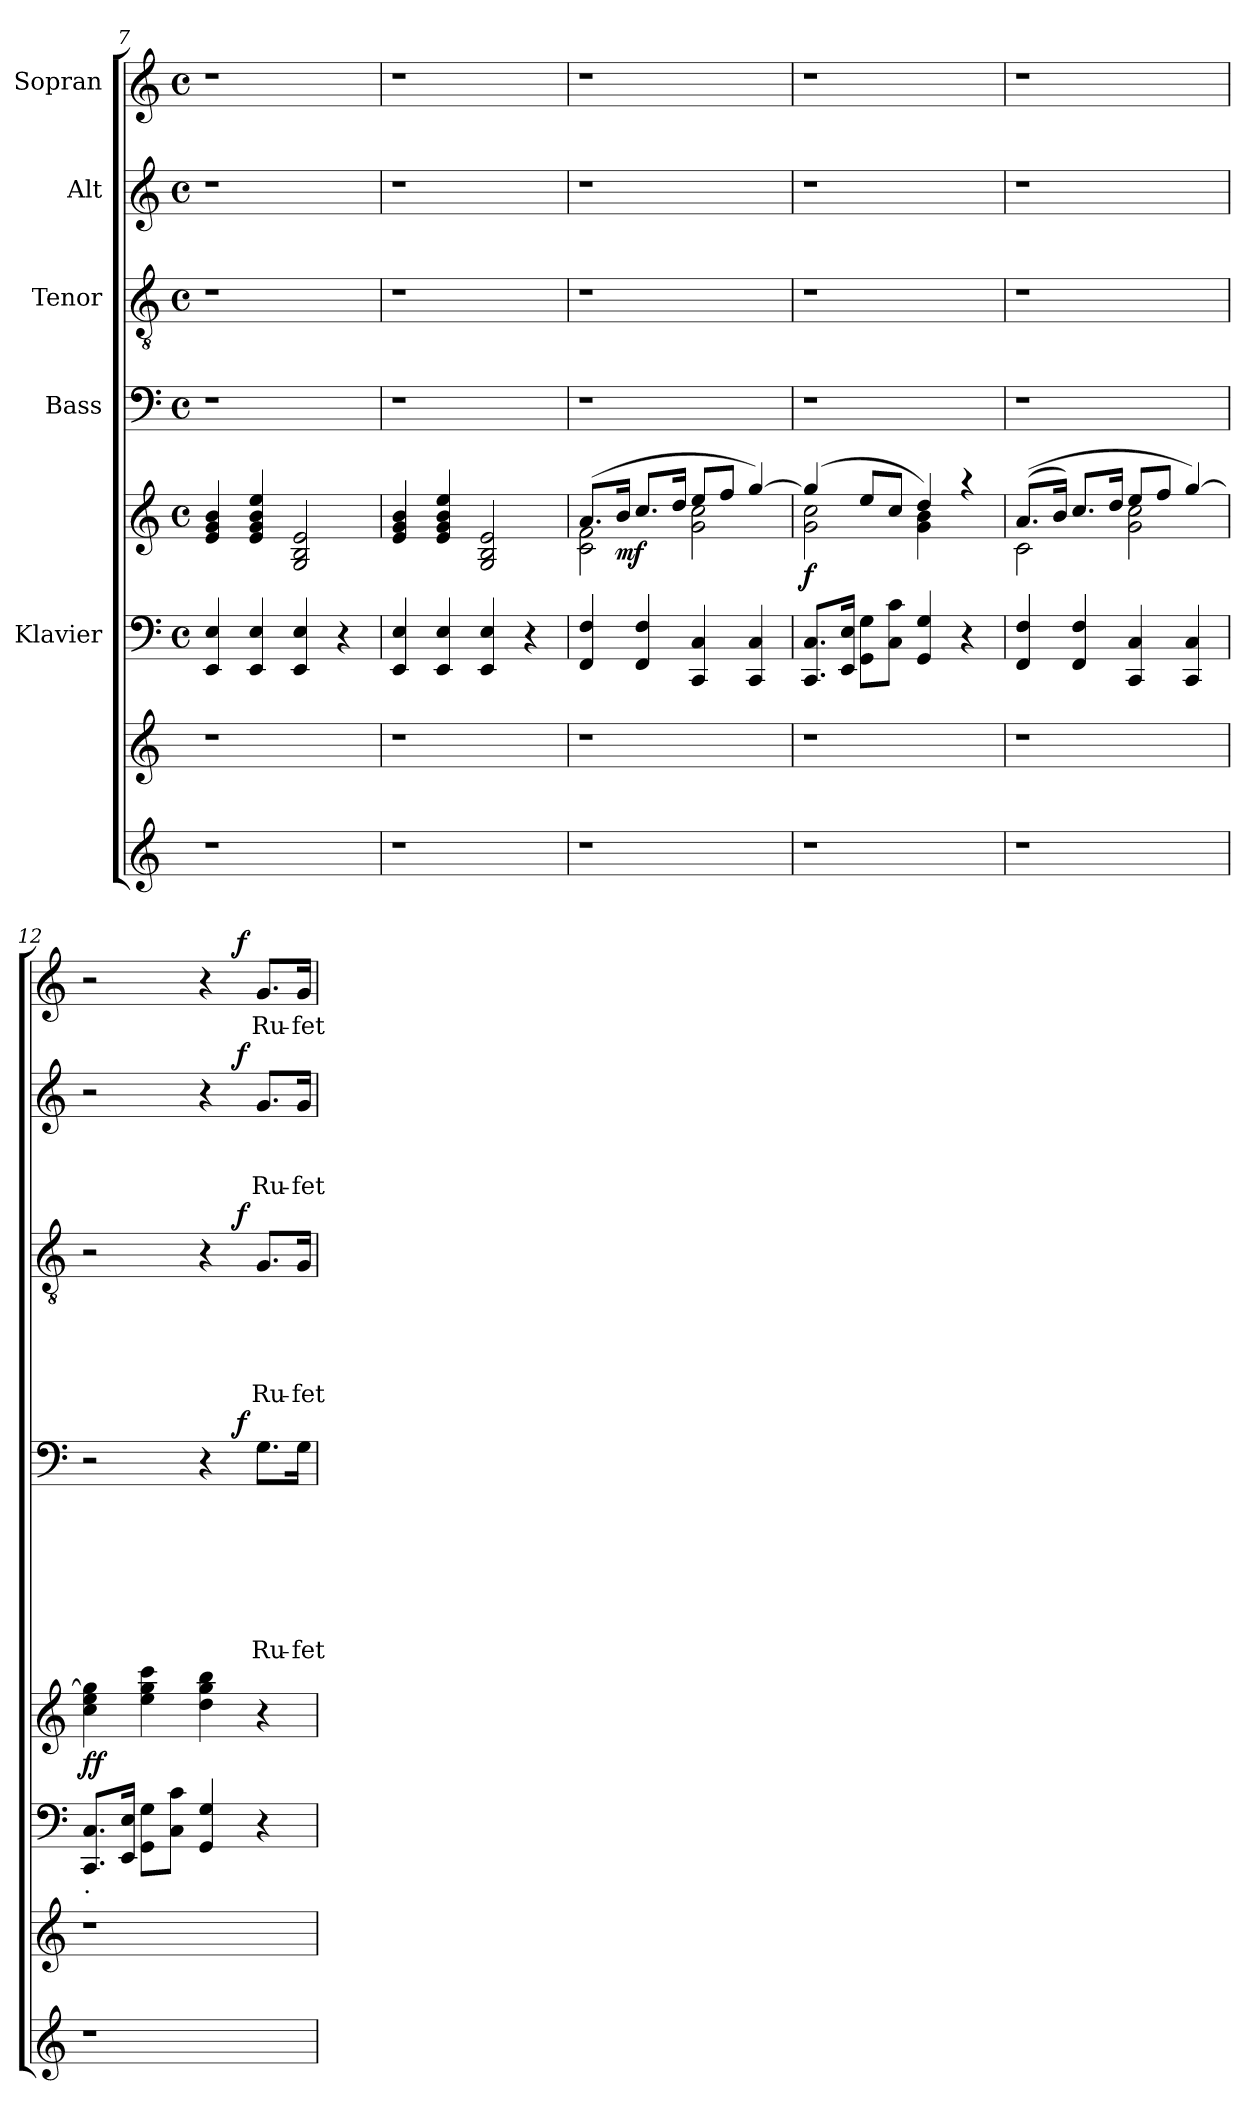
**kern	**kern	**kern	**kern	**dynam	**kern	**text	**text	**text	**text	**text	**text	**text	**dynam	**kern	**text	**text	**text	**text	**text	**dynam	**kern	**text	**text	**text	**dynam	**kern	**text	**dynam
*part7	*part6	*part5	*part5	*part5	*part4	*part4	*part4	*part4	*part4	*part4	*part4	*part4	*part4	*part3	*part3	*part3	*part3	*part3	*part3	*part3	*part2	*part2	*part2	*part2	*part2	*part1	*part1	*part1
*staff8	*staff7	*staff6	*staff5	*staff5/6	*staff4	*staff4	*staff4	*staff4	*staff4	*staff4	*staff4	*staff4	*staff4	*staff3	*staff3	*staff3	*staff3	*staff3	*staff3	*staff3	*staff2	*staff2	*staff2	*staff2	*staff2	*staff1	*staff1	*staff1
*	*	*I"Klavier	*	*	*I"Bass	*	*	*	*	*	*	*	*	*I"Tenor	*	*	*	*	*	*	*I"Alt	*	*	*	*	*I"Sopran	*	*
*clefG2	*clefG2	*clefF4	*clefG2	*	*clefF4	*	*	*	*	*	*	*	*	*clefGv2	*	*	*	*	*	*	*clefG2	*	*	*	*	*clefG2	*	*
*k[]	*k[]	*k[]	*k[]	*	*k[]	*	*	*	*	*	*	*	*	*k[]	*	*	*	*	*	*	*k[]	*	*	*	*	*k[]	*	*
*C:	*C:	*C:	*C:	*	*C:	*	*	*	*	*	*	*	*	*C:	*	*	*	*	*	*	*C:	*	*	*	*	*C:	*	*
*	*	*M4/4	*M4/4	*	*M4/4	*	*	*	*	*	*	*	*	*M4/4	*	*	*	*	*	*	*M4/4	*	*	*	*	*M4/4	*	*
*	*	*met(c)	*met(c)	*	*met(c)	*	*	*	*	*	*	*	*	*met(c)	*	*	*	*	*	*	*met(c)	*	*	*	*	*met(c)	*	*
=7	=7	=7	=7	=7	=7	=7	=7	=7	=7	=7	=7	=7	=7	=7	=7	=7	=7	=7	=7	=7	=7	=7	=7	=7	=7	=7	=7	=7
1r	1r	4EE/ 4E/	4e/ 4g/ 4b/	.	1r	.	.	.	.	.	.	.	.	1r	.	.	.	.	.	.	1r	.	.	.	.	1r	.	.
.	.	4EE/ 4E/	4e/ 4g/ 4b/ 4ee/	.	.	.	.	.	.	.	.	.	.	.	.	.	.	.	.	.	.	.	.	.	.	.	.	.
.	.	4EE/ 4E/	2G/ 2B/ 2e/	.	.	.	.	.	.	.	.	.	.	.	.	.	.	.	.	.	.	.	.	.	.	.	.	.
.	.	4r	.	.	.	.	.	.	.	.	.	.	.	.	.	.	.	.	.	.	.	.	.	.	.	.	.	.
=8	=8	=8	=8	=8	=8	=8	=8	=8	=8	=8	=8	=8	=8	=8	=8	=8	=8	=8	=8	=8	=8	=8	=8	=8	=8	=8	=8	=8
1r	1r	4EE/ 4E/	4e/ 4g/ 4b/	.	1r	.	.	.	.	.	.	.	.	1r	.	.	.	.	.	.	1r	.	.	.	.	1r	.	.
.	.	4EE/ 4E/	4e/ 4g/ 4b/ 4ee/	.	.	.	.	.	.	.	.	.	.	.	.	.	.	.	.	.	.	.	.	.	.	.	.	.
.	.	4EE/ 4E/	2G/ 2B/ 2e/	.	.	.	.	.	.	.	.	.	.	.	.	.	.	.	.	.	.	.	.	.	.	.	.	.
.	.	4r	.	.	.	.	.	.	.	.	.	.	.	.	.	.	.	.	.	.	.	.	.	.	.	.	.	.
=9	=9	=9	=9	=9	=9	=9	=9	=9	=9	=9	=9	=9	=9	=9	=9	=9	=9	=9	=9	=9	=9	=9	=9	=9	=9	=9	=9	=9
*	*	*	*^	*	*	*	*	*	*	*	*	*	*	*	*	*	*	*	*	*	*	*	*	*	*	*	*	*
1r	1r	4FF/ 4F/	(>8.a/L	2c\ 2f\	.	1r	.	.	.	.	.	.	.	.	1r	.	.	.	.	.	.	1r	.	.	.	.	1r	.	.
!	!	!	!	!	!LO:DY:b	!	!	!	!	!	!	!	!	!	!	!	!	!	!	!	!	!	!	!	!	!	!	!	!
.	.	.	16b/Jk	.	mf	.	.	.	.	.	.	.	.	.	.	.	.	.	.	.	.	.	.	.	.	.	.	.	.
.	.	4FF/ 4F/	8.cc/L	.	.	.	.	.	.	.	.	.	.	.	.	.	.	.	.	.	.	.	.	.	.	.	.	.	.
.	.	.	16dd/Jk	.	.	.	.	.	.	.	.	.	.	.	.	.	.	.	.	.	.	.	.	.	.	.	.	.	.
.	.	4CC/ 4C/	8ee/L	2g\ 2cc\	.	.	.	.	.	.	.	.	.	.	.	.	.	.	.	.	.	.	.	.	.	.	.	.	.
.	.	.	8ff/J	.	.	.	.	.	.	.	.	.	.	.	.	.	.	.	.	.	.	.	.	.	.	.	.	.	.
.	.	4CC/ 4C/	[>4gg/)	.	.	.	.	.	.	.	.	.	.	.	.	.	.	.	.	.	.	.	.	.	.	.	.	.	.
=10	=10	=10	=10	=10	=10	=10	=10	=10	=10	=10	=10	=10	=10	=10	=10	=10	=10	=10	=10	=10	=10	=10	=10	=10	=10	=10	=10	=10	=10
!	!	!	!	!	!LO:DY:b	!	!	!	!	!	!	!	!	!	!	!	!	!	!	!	!	!	!	!	!	!	!	!	!
1r	1r	8.CC/ 8.C/L	(4gg/]	2g\ 2cc\	f	1r	.	.	.	.	.	.	.	.	1r	.	.	.	.	.	.	1r	.	.	.	.	1r	.	.
.	.	16EE/ 16E/Jk	.	.	.	.	.	.	.	.	.	.	.	.	.	.	.	.	.	.	.	.	.	.	.	.	.	.	.
.	.	8GG\ 8G\L	8ee/L	.	.	.	.	.	.	.	.	.	.	.	.	.	.	.	.	.	.	.	.	.	.	.	.	.	.
.	.	8C\ 8c\J	8cc/J	.	.	.	.	.	.	.	.	.	.	.	.	.	.	.	.	.	.	.	.	.	.	.	.	.	.
.	.	4GG/ 4G/	4dd/)	4g\ 4b\	.	.	.	.	.	.	.	.	.	.	.	.	.	.	.	.	.	.	.	.	.	.	.	.	.
.	.	4r	4raa	4ryy	.	.	.	.	.	.	.	.	.	.	.	.	.	.	.	.	.	.	.	.	.	.	.	.	.
=11	=11	=11	=11	=11	=11	=11	=11	=11	=11	=11	=11	=11	=11	=11	=11	=11	=11	=11	=11	=11	=11	=11	=11	=11	=11	=11	=11	=11	=11
1r	1r	4FF/ 4F/	(<(>8.a/L	2c\	.	1r	.	.	.	.	.	.	.	.	1r	.	.	.	.	.	.	1r	.	.	.	.	1r	.	.
.	.	.	16b/Jk)	.	.	.	.	.	.	.	.	.	.	.	.	.	.	.	.	.	.	.	.	.	.	.	.	.	.
.	.	4FF/ 4F/	8.cc/L	.	.	.	.	.	.	.	.	.	.	.	.	.	.	.	.	.	.	.	.	.	.	.	.	.	.
.	.	.	16dd/Jk	.	.	.	.	.	.	.	.	.	.	.	.	.	.	.	.	.	.	.	.	.	.	.	.	.	.
.	.	4CC/ 4C/	8ee/L	2g\ 2cc\	.	.	.	.	.	.	.	.	.	.	.	.	.	.	.	.	.	.	.	.	.	.	.	.	.
.	.	.	8ff/J	.	.	.	.	.	.	.	.	.	.	.	.	.	.	.	.	.	.	.	.	.	.	.	.	.	.
.	.	4CC/ 4C/	[>4gg/)	.	.	.	.	.	.	.	.	.	.	.	.	.	.	.	.	.	.	.	.	.	.	.	.	.	.
*	*	*	*v	*v	*	*	*	*	*	*	*	*	*	*	*	*	*	*	*	*	*	*	*	*	*	*	*	*	*
!!LO:PB:g=z
=12	=12	=12	=12	=12	=12	=12	=12	=12	=12	=12	=12	=12	=12	=12	=12	=12	=12	=12	=12	=12	=12	=12	=12	=12	=12	=12	=12	=12
!	!	!	!	!	!LO:TX:b:t=.	!	!	!	!	!	!	!	!	!	!	!	!	!	!	!	!	!	!	!	!	!	!	!
!	!	!LO:TX:b:t=.	!	!	!	!	!	!	!	!	!	!	!	!	!	!	!	!	!	!	!	!	!	!	!	!	!	!
!	!	!	!	!LO:DY:b	!	!	!	!	!	!	!	!	!	!	!	!	!	!	!	!	!	!	!	!	!	!	!	!
*	*	*	*	*	*^	*	*	*	*	*	*	*	*	*^	*	*	*	*	*	*	*^	*	*	*	*	*^	*	*
1r	1r	8.CC/ 8.C/L	4cc\ 4ee\ 4gg\]	ff	2r	2ryy	.	.	.	.	.	.	.	.	2r	2ryy	.	.	.	.	.	.	2r	2ryy	.	.	.	.	2r	2ryy	.	.
.	.	16EE/ 16E/Jk	.	.	.	.	.	.	.	.	.	.	.	.	.	.	.	.	.	.	.	.	.	.	.	.	.	.	.	.	.	.
.	.	8GG\ 8G\L	4ee\ 4gg\ 4ccc\	.	.	.	.	.	.	.	.	.	.	.	.	.	.	.	.	.	.	.	.	.	.	.	.	.	.	.	.	.
.	.	8C\ 8c\J	.	.	.	.	.	.	.	.	.	.	.	.	.	.	.	.	.	.	.	.	.	.	.	.	.	.	.	.	.	.
.	.	4GG/ 4G/	4dd\ 4gg\ 4bb\	.	4r	8.ryy	.	.	.	.	.	.	.	.	4r	8.ryy	.	.	.	.	.	.	4r	8.ryy	.	.	.	.	4r	8.ryy	.	.
!	!	!	!	!	!	!	!	!	!	!	!	!	!	!LO:DY:a	!	!	!	!	!	!	!	!LO:DY:a	!	!	!	!	!	!LO:DY:a	!	!	!	!LO:DY:a
.	.	.	.	.	.	4ryy	.	.	.	.	.	.	.	f	.	4ryy	.	.	.	.	.	f	.	4ryy	.	.	.	f	.	4ryy	.	f
!	!	!	!	!	!	!	!	!	!	!	!	!	!LO:LY:b	!	!	!	!	!	!	!	!LO:LY:b	!	!	!	!	!	!LO:LY:b	!	!	!	!LO:LY:b	!
.	.	4r	4r	.	8.G\L	.	.	.	.	.	.	.	Ru-	.	8.G/L	.	.	.	.	.	Ru-	.	8.g/L	.	.	.	Ru-	.	8.g/L	.	Ru-	.
!	!	!	!	!	!	!	!	!	!	!	!	!	!LO:LY:b	!	!	!	!	!	!	!	!LO:LY:b	!	!	!	!	!	!LO:LY:b	!	!	!	!LO:LY:b	!
.	.	.	.	.	16G\Jk	16ryy	.	.	.	.	.	.	-fet	.	16G/Jk	16ryy	.	.	.	.	-fet	.	16g/Jk	16ryy	.	.	-fet	.	16g/Jk	16ryy	-fet	.
*	*	*	*	*	*v	*v	*	*	*	*	*	*	*	*	*	*	*	*	*	*	*	*	*v	*v	*	*	*	*	*v	*v	*	*
*	*	*	*	*	*	*	*	*	*	*	*	*	*	*v	*v	*	*	*	*	*	*	*	*	*	*	*	*	*	*
=	=	=	=	=	=	=	=	=	=	=	=	=	=	=	=	=	=	=	=	=	=	=	=	=	=	=	=	=
*-	*-	*-	*-	*-	*-	*-	*-	*-	*-	*-	*-	*-	*-	*-	*-	*-	*-	*-	*-	*-	*-	*-	*-	*-	*-	*-	*-	*-
